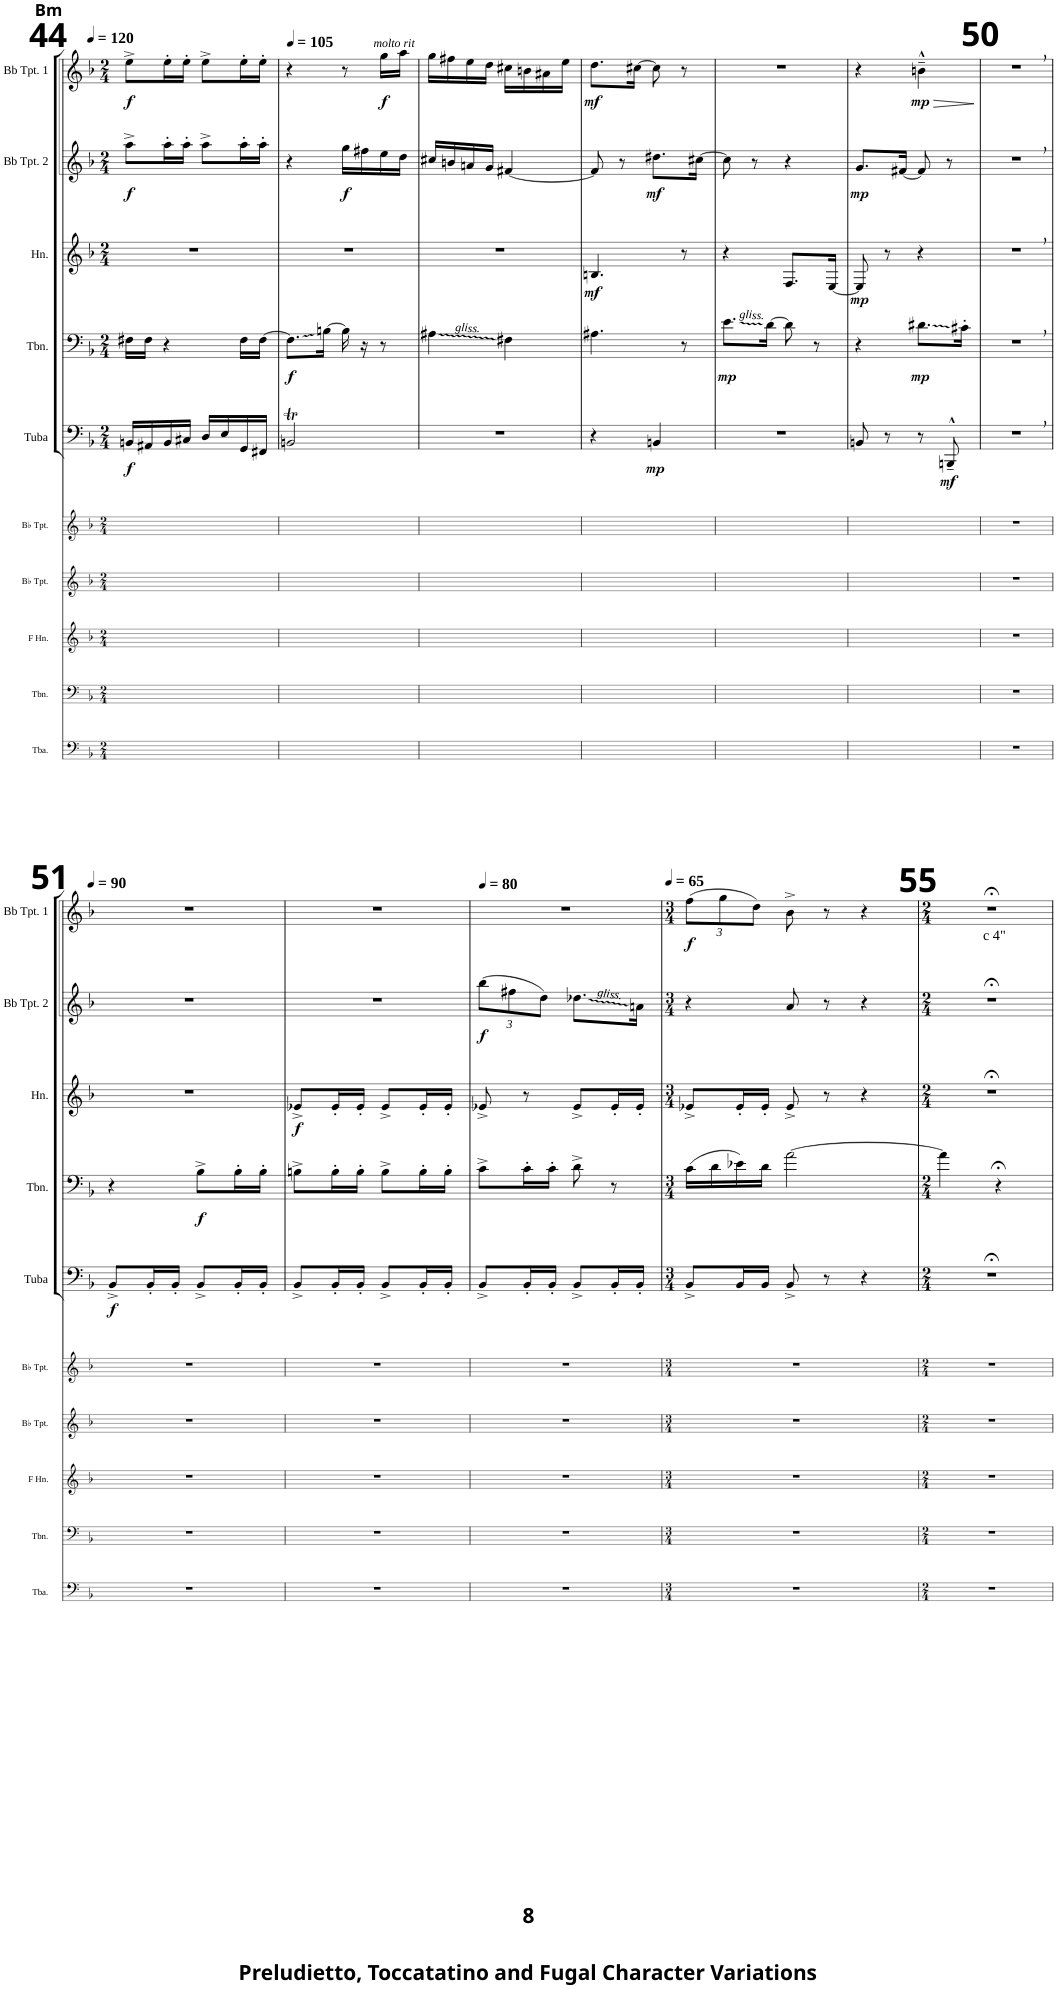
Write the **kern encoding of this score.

**kern	**kern	**kern	**kern	**kern	**kern	**dynam	**kern	**dynam	**kern	**dynam	**kern	**dynam	**kern	**dynam
*part10	*part9	*part8	*part7	*part6	*part5	*part5	*part4	*part4	*part3	*part3	*part2	*part2	*part1	*part1
*staff10	*staff9	*staff8	*staff7	*staff6	*staff5	*staff5	*staff4	*staff4	*staff3	*staff3	*staff2	*staff2	*staff1	*staff1
*I"Tuba	*I"Trombone	*I"Horn in F	*I"Bb Trumpet	*I"Bb Trumpet	*I"Tuba	*	*I"Trombone	*	*I"Horn in F	*	*I"Trumpet in Bb 2	*	*I"Trumpet in Bb 1	*
*I'Tba.	*I'Tbn.	*	*I'Bb Tpt.	*I'Bb Tpt.	*I'Tuba	*	*I'Tbn.	*	*I'Hn.	*	*	*	*	*
!!LO:PB:g=z
*clefF4	*clefF4	*clefG2	*clefG2	*clefG2	*clefF4	*	*clefF4	*	*clefG2	*	*clefG2	*	*clefG2	*
*	*	*ITrd4c7	*ITrd1c2	*ITrd1c2	*	*	*	*	*ITrd4c7	*	*ITrd1c2	*	*ITrd1c2	*
*k[b-]	*k[b-]	*k[b-]	*k[b-]	*k[b-]	*k[b-]	*	*k[b-]	*	*k[b-]	*	*k[b-]	*	*k[b-]	*
*M2/4	*M2/4	*M2/4	*M2/4	*M2/4	*M2/4	*	*M2/4	*	*M2/4	*	*M2/4	*	*M2/4	*
*MM120	*MM120	*MM120	*MM120	*MM120	*MM120	*	*MM120	*	*MM120	*	*MM120	*	*MM120	*
=44	=44	=44	=44	=44	=44	=44	=44	=44	=44	=44	=44	=44	=44	=44
!	!	!	!	!	!	!	!	!	!	!	!	!	!LO:TX:a:B:t=Bm	!
!	!	!	!	!	!	!LO:DY:b	!	!	!	!	!	!LO:DY:b	!	!LO:DY:b
2ryy	2ryy	2ryy	2ryy	2ryy	16BBn/LL	f	16F#X\LL	.	2r	.	8aa^\L	f	8ee^\L	f
.	.	.	.	.	16AA#X/	.	16F#\JJ	.	.	.	.	.	.	.
.	.	.	.	.	16BB/	.	4r	.	.	.	16aa'\L	.	16ee'\L	.
.	.	.	.	.	16C#X/JJ	.	.	.	.	.	16aa'\JJ	.	16ee'\JJ	.
.	.	.	.	.	16D/LL	.	.	.	.	.	8aa^\L	.	8ee^\L	.
.	.	.	.	.	16E/	.	.	.	.	.	.	.	.	.
.	.	.	.	.	16GG/	.	16F#\LL	.	.	.	16aa'\L	.	16ee'\L	.
.	.	.	.	.	16FF#X/JJ	.	[16F#\JJ	.	.	.	16aa'\JJ	.	16ee'\JJ	.
=45	=45	=45	=45	=45	=45	=45	=45	=45	=45	=45	=45	=45	=45	=45
*	*	*	*	*	*	*	*	*	*	*	*	*	*MM105	*
!	!	!	!	!	!	!	!	!LO:DY:b	!	!	!	!	!	!
2ryy	2ryy	2ryy	2ryy	2ryy	2BBnt/	.	8.F#\L]	f	2r	.	4r	.	4r	.
.	.	.	.	.	.	.	[16Bn\Jk	.	.	.	.	.	.	.
!	!	!	!	!	!	!	!	!	!	!	!	!LO:DY:b	!	!
.	.	.	.	.	.	.	16B\]	.	.	.	16gg\LL	f	8r	.
.	.	.	.	.	.	.	16r	.	.	.	16ff#X\	.	.	.
!	!	!	!	!	!	!	!	!	!	!	!	!	!LO:TX:a:i:t=molto rit	!
!	!	!	!	!	!	!	!	!	!	!	!	!	!	!LO:DY:b
.	.	.	.	.	.	.	8r	.	.	.	16ee\	.	16gg\LL	f
.	.	.	.	.	.	.	.	.	.	.	16dd\JJ	.	16aa\JJ	.
=46	=46	=46	=46	=46	=46	=46	=46	=46	=46	=46	=46	=46	=46	=46
2ryy	2ryy	2ryy	2ryy	2ryy	2r	.	4A#X\	.	2r	.	16cc#X/LL	.	16gg\LL	.
.	.	.	.	.	.	.	.	.	.	.	16bn/	.	16ff#X\	.
.	.	.	.	.	.	.	.	.	.	.	16an/	.	16ee\	.
.	.	.	.	.	.	.	.	.	.	.	16g/JJ	.	16dd\JJ	.
.	.	.	.	.	.	.	4F#X\	.	.	.	[4f#X/	.	16cc#X\LL	.
.	.	.	.	.	.	.	.	.	.	.	.	.	16bn\	.
.	.	.	.	.	.	.	.	.	.	.	.	.	16a#X\	.
.	.	.	.	.	.	.	.	.	.	.	.	.	16ee\JJ	.
=47	=47	=47	=47	=47	=47	=47	=47	=47	=47	=47	=47	=47	=47	=47
!	!	!	!	!	!	!	!	!	!	!LO:DY:b	!	!	!	!LO:DY:b
2ryy	2ryy	2ryy	2ryy	2ryy	4r	.	4.A#X\	.	4.Bn/	mf	8f#/]	.	8.dd\L	mf
.	.	.	.	.	.	.	.	.	.	.	8r	.	.	.
.	.	.	.	.	.	.	.	.	.	.	.	.	[16cc#X\Jk	.
!	!	!	!	!	!	!LO:DY:b	!	!	!	!	!	!LO:DY:b	!	!
.	.	.	.	.	4BBn/	mp	.	.	.	.	8.dd#X\L	mf	8cc#\]	.
.	.	.	.	.	.	.	8r	.	8r	.	.	.	8r	.
.	.	.	.	.	.	.	.	.	.	.	[16cc#X\Jk	.	.	.
=48	=48	=48	=48	=48	=48	=48	=48	=48	=48	=48	=48	=48	=48	=48
!	!	!	!	!	!	!	!	!LO:DY:b	!	!	!	!	!	!
2ryy	2ryy	2ryy	2ryy	2ryy	2r	.	8.e\L	mp	4r	.	8cc#\]	.	2r	.
.	.	.	.	.	.	.	.	.	.	.	8r	.	.	.
.	.	.	.	.	.	.	[16d\Jk	.	.	.	.	.	.	.
.	.	.	.	.	.	.	8d\]	.	8.F/L	.	4r	.	.	.
.	.	.	.	.	.	.	8r	.	.	.	.	.	.	.
.	.	.	.	.	.	.	.	.	[16E/Jk	.	.	.	.	.
=49	=49	=49	=49	=49	=49	=49	=49	=49	=49	=49	=49	=49	=49	=49
!	!	!	!	!	!	!	!	!	!	!LO:DY:b	!	!LO:DY:b	!	!
2ryy	2ryy	2ryy	2ryy	2ryy	8BBn/	.	4r	.	8E/]	mp	8.g/L	mp	4r	.
.	.	.	.	.	8r	.	.	.	8r	.	.	.	.	.
.	.	.	.	.	.	.	.	.	.	.	[16f#X/Jk	.	.	.
!	!	!	!	!	!	!	!	!LO:DY:b	!	!	!	!	!	!LO:HP:b
!	!	!	!	!	!	!	!	!	!	!	!	!	!	!LO:DY:n=1:b
.	.	.	.	.	8r	.	8.d#X\L	mp	4r	.	8f#/]	.	4bn~^^\	> mp
!	!	!	!	!	!	!LO:DY:b	!	!	!	!	!	!	!	!
.	.	.	.	.	8BBBn~^^/	mf	.	.	.	.	8r	.	.	.
.	.	.	.	.	.	.	16c#X'\Jk	.	.	.	.	.	.	.
.	.	.	.	.	.	.	.	.	.	.	.	.	.	]
=50	=50	=50	=50	=50	=50	=50	=50	=50	=50	=50	=50	=50	=50	=50
2r	2r	2r	2r	2r	2r	.	2r	.	2r	.	2r	.	2r	.
!!LO:LB:g=z
=51	=51	=51	=51	=51	=51	=51	=51	=51	=51	=51	=51	=51	=51	=51
*	*	*	*	*	*	*	*	*	*	*	*	*	*MM90	*
!	!	!	!	!	!	!LO:DY:b	!	!	!	!	!	!	!	!
2r	2r	2r	2r	2r	8BB-^/L	f	4r	.	2r	.	2r	.	2r	.
.	.	.	.	.	16BB-'/L	.	.	.	.	.	.	.	.	.
.	.	.	.	.	16BB-'/JJ	.	.	.	.	.	.	.	.	.
!	!	!	!	!	!	!	!	!LO:DY:b	!	!	!	!	!	!
.	.	.	.	.	8BB-^/L	.	8B-^\L	f	.	.	.	.	.	.
.	.	.	.	.	16BB-'/L	.	16B-'\L	.	.	.	.	.	.	.
.	.	.	.	.	16BB-'/JJ	.	16B-'\JJ	.	.	.	.	.	.	.
=52	=52	=52	=52	=52	=52	=52	=52	=52	=52	=52	=52	=52	=52	=52
!	!	!	!	!	!	!	!	!	!	!LO:DY:b	!	!	!	!
2r	2r	2r	2r	2r	8BB-^/L	.	8Bn^\L	.	8e-X^/L	f	2r	.	2r	.
.	.	.	.	.	16BB-'/L	.	16B'\L	.	16e-'/L	.	.	.	.	.
.	.	.	.	.	16BB-'/JJ	.	16B'\JJ	.	16e-'/JJ	.	.	.	.	.
.	.	.	.	.	8BB-^/L	.	8B^\L	.	8e-^/L	.	.	.	.	.
.	.	.	.	.	16BB-'/L	.	16B'\L	.	16e-'/L	.	.	.	.	.
.	.	.	.	.	16BB-'/JJ	.	16B'\JJ	.	16e-'/JJ	.	.	.	.	.
=53	=53	=53	=53	=53	=53	=53	=53	=53	=53	=53	=53	=53	=53	=53
*	*	*	*	*	*	*	*	*	*	*	*Xbrackettup	*	*	*
*	*	*	*	*	*	*	*	*	*	*	*	*	*MM80	*
!	!	!	!	!	!	!	!	!	!	!	!	!LO:DY:b	!	!
2r	2r	2r	2r	2r	8BB-^/L	.	8c^\L	.	8e-X^/	.	(12bb-\L	f	2r	.
.	.	.	.	.	.	.	.	.	.	.	12ff#X\	.	.	.
.	.	.	.	.	16BB-'/L	.	16c'\L	.	8r	.	.	.	.	.
.	.	.	.	.	.	.	.	.	.	.	12dd\J)	.	.	.
.	.	.	.	.	16BB-'/JJ	.	16c'\JJ	.	.	.	.	.	.	.
.	.	.	.	.	8BB-^/L	.	8d^\	.	8e-^/L	.	8.dd-X\L	.	.	.
.	.	.	.	.	16BB-'/L	.	8r	.	16e-'/L	.	.	.	.	.
.	.	.	.	.	16BB-'/JJ	.	.	.	16e-'/JJ	.	16an\Jk	.	.	.
=54	=54	=54	=54	=54	=54	=54	=54	=54	=54	=54	=54	=54	=54	=54
*M3/4	*M3/4	*M3/4	*M3/4	*M3/4	*M3/4	*	*M3/4	*	*M3/4	*	*M3/4	*	*M3/4	*
*	*	*	*	*	*	*	*	*	*	*	*	*	*Xbrackettup	*
*	*	*	*	*	*	*	*	*	*	*	*	*	*MM65	*
!	!	!	!	!	!	!	!	!	!	!	!	!	!	!LO:DY:b
2.r	2.r	2.r	2.r	2.r	8BB-^/L	.	(16c\LL	.	8e-X^/L	.	4r	.	(12ff\L	f
.	.	.	.	.	.	.	16d\	.	.	.	.	.	.	.
.	.	.	.	.	.	.	.	.	.	.	.	.	12gg\	.
.	.	.	.	.	16BB-/L	.	16e-X\)	.	16e-'/L	.	.	.	.	.
.	.	.	.	.	.	.	.	.	.	.	.	.	12dd\J)	.
.	.	.	.	.	16BB-/JJ	.	16d\JJ	.	16e-'/JJ	.	.	.	.	.
.	.	.	.	.	8BB-^/	.	[2a\	.	8e-^/	.	8a/	.	8b-^\	.
.	.	.	.	.	8r	.	.	.	8r	.	8r	.	8r	.
.	.	.	.	.	4r	.	.	.	4r	.	4r	.	4r	.
=55	=55	=55	=55	=55	=55	=55	=55	=55	=55	=55	=55	=55	=55	=55
*M2/4	*M2/4	*M2/4	*M2/4	*M2/4	*M2/4	*	*M2/4	*	*M2/4	*	*M2/4	*	*M2/4	*
!	!	!	!	!	!	!	!	!	!	!	!	!	!LO:TX:a:t=c 4"	!
2r	2r	2r	2r	2r	2r;<	.	4a\]	.	2r;<	.	2r;<	.	2r;<	.
.	.	.	.	.	.	.	4r;<	.	.	.	.	.	.	.
=	=	=	=	=	=	=	=	=	=	=	=	=	=	=
*-	*-	*-	*-	*-	*-	*-	*-	*-	*-	*-	*-	*-	*-	*-
